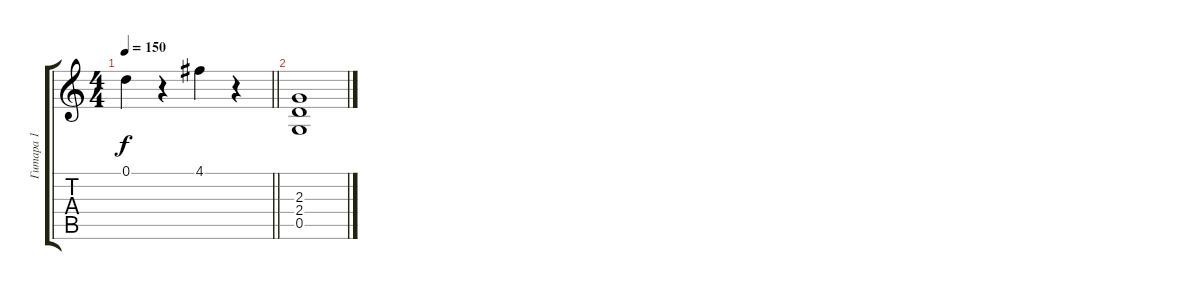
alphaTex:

\track ("Гитара 1" "Гитара 1") {instrument distortionguitar}
\staff {score tabs}
\tuning (D4 A3 F3 C3 G2 D2) {hide}
\ts (4 4)
\tempo 150
\clef g2
\barLineRight lightlight
\ks c
0.1.4{dy f} r.4 4.1.4 r.4 |
(2.3 2.4 0.5).1
